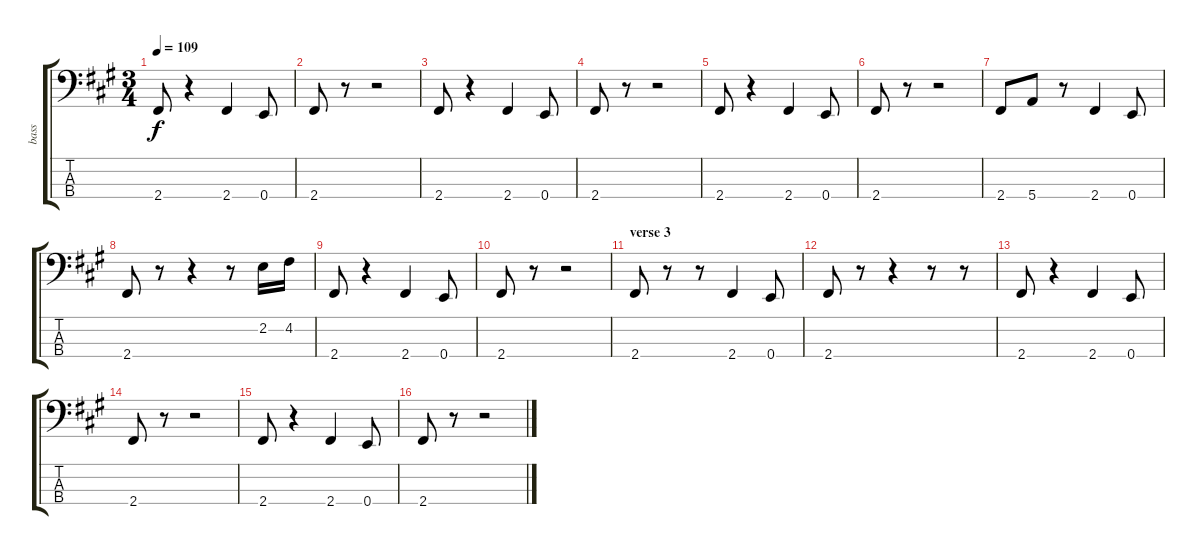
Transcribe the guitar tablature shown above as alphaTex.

\track ("bass" "bass") {instrument electricbasspick}
\staff {score tabs}
\tuning (G2 D2 A1 E1) {hide}
\ts (3 4)
\tempo 109
\clef f4
\ks a
2.4.8{dy f} r.4 2.4.4 0.4.8 |
2.4.8 r.8 r.2 |
2.4.8 r.4 2.4.4 0.4.8 |
2.4.8 r.8 r.2 |
2.4.8 r.4 2.4.4 0.4.8 |
2.4.8 r.8 r.2 |
2.4.8 5.4.8 r.8 2.4.4 0.4.8 |
2.4.8 r.8 r.4 r.8 2.2.16 4.2.16 |
2.4.8 r.4 2.4.4 0.4.8 |
2.4.8 r.8 r.2 |
\section ("" "verse 3")
2.4.8 r.8 r.8 2.4.4 0.4.8 |
2.4.8 r.8 r.4 r.8 r.8 |
2.4.8 r.4 2.4.4 0.4.8 |
2.4.8 r.8 r.2 |
2.4.8 r.4 2.4.4 0.4.8 |
2.4.8 r.8 r.2
